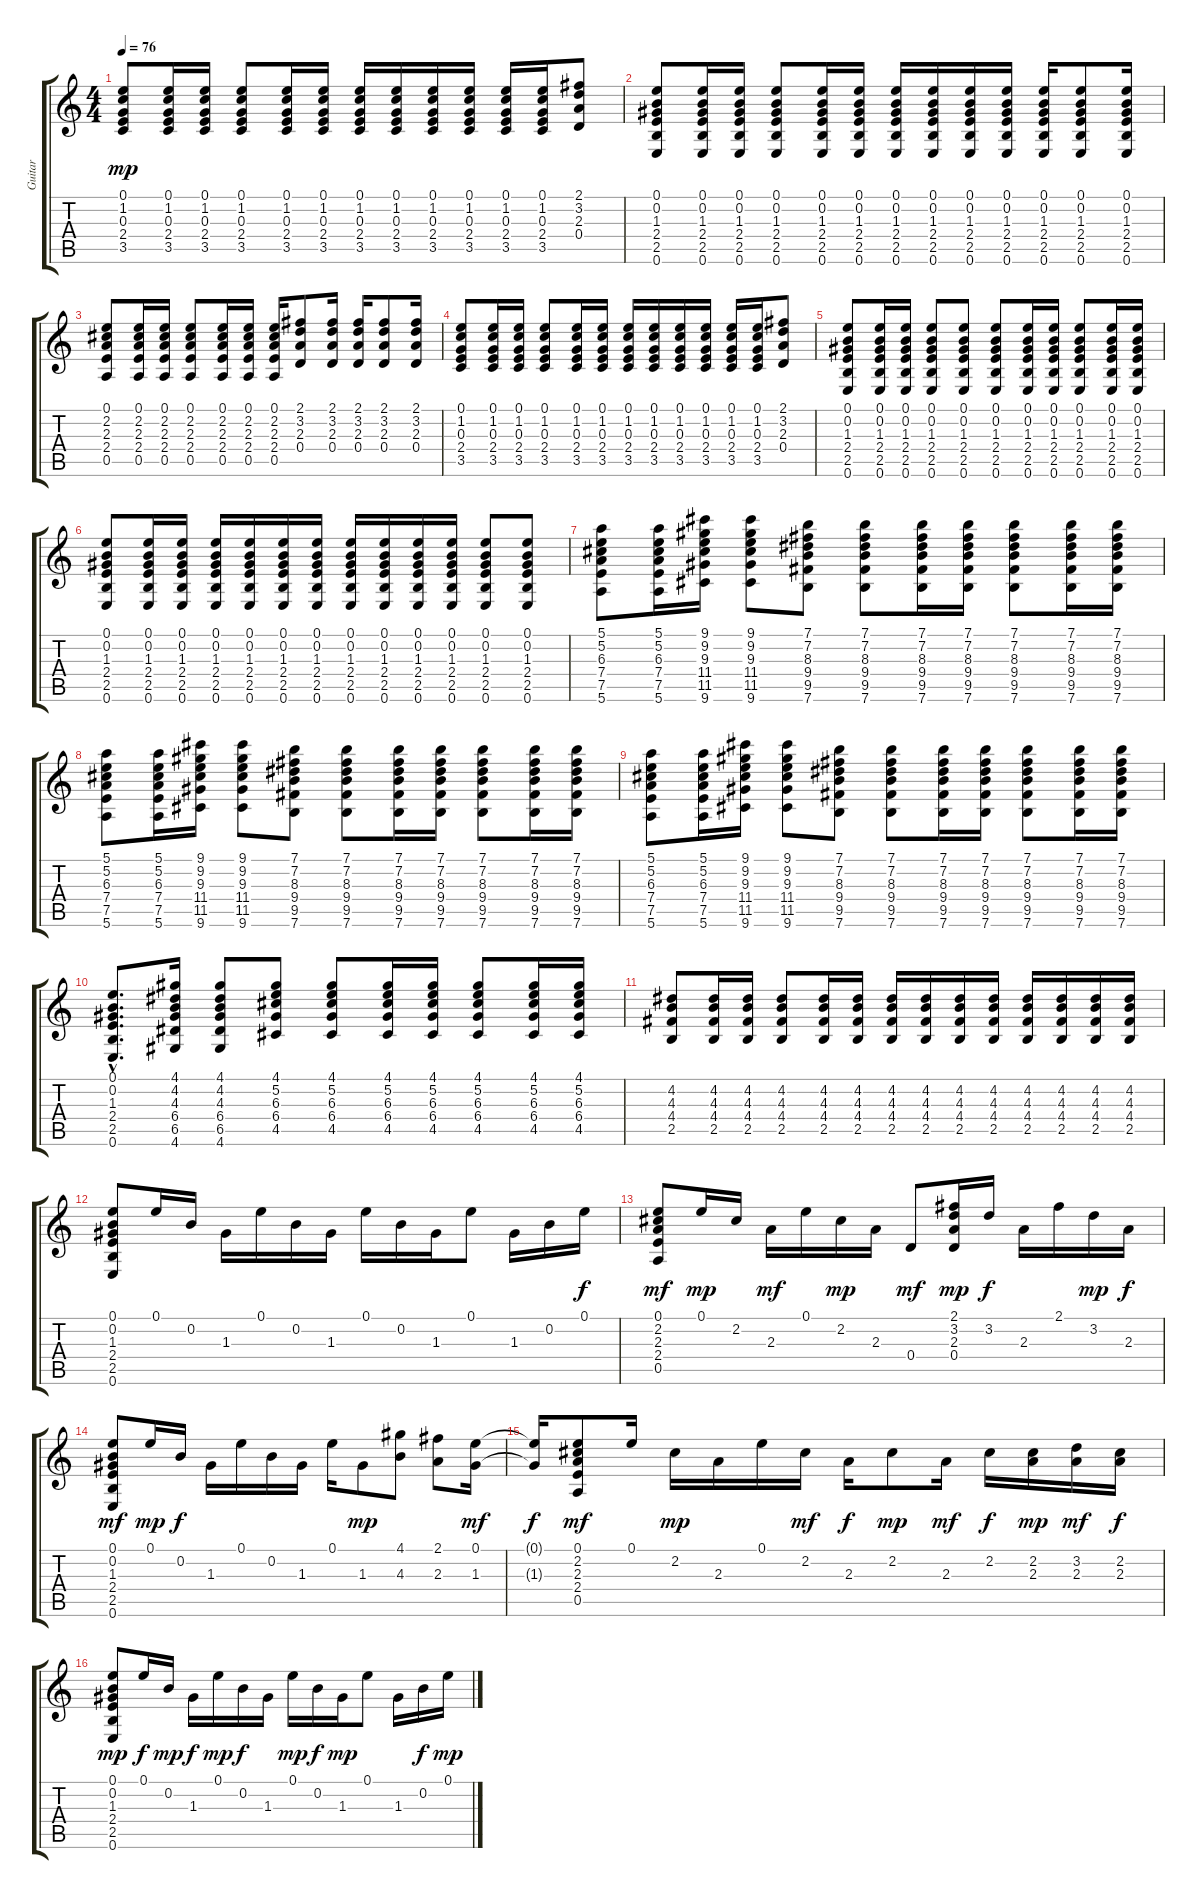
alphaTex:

\track ("Guitar" "Guitar") {instrument acousticguitarsteel}
\staff {score tabs}
\tuning (E4 B3 G3 D3 A2 E2) {hide}
\ts (4 4)
\tempo 76
\clef g2
\ks c
(0.1 1.2 0.3 2.4 3.5).8{dy mp} (0.1 1.2 0.3 2.4 3.5).16 (0.1 1.2 0.3 2.4 3.5).16 (0.1 1.2 0.3 2.4 3.5).8 (0.1 1.2 0.3 2.4 3.5).16 (0.1 1.2 0.3 2.4 3.5).16 (0.1 1.2 0.3 2.4 3.5).16 (0.1 1.2 0.3 2.4 3.5).16 (0.1 1.2 0.3 2.4 3.5).16 (0.1 1.2 0.3 2.4 3.5).16 (0.1 1.2 0.3 2.4 3.5).16 (0.1 1.2 0.3 2.4 3.5).16 (2.1 3.2 2.3 0.4).8 |
(0.1 0.2 1.3 2.4 2.5 0.6).8 (0.1 0.2 1.3 2.4 2.5 0.6).16 (0.1 0.2 1.3 2.4 2.5 0.6).16 (0.1 0.2 1.3 2.4 2.5 0.6).8 (0.1 0.2 1.3 2.4 2.5 0.6).16 (0.1 0.2 1.3 2.4 2.5 0.6).16 (0.1 0.2 1.3 2.4 2.5 0.6).16 (0.1 0.2 1.3 2.4 2.5 0.6).16 (0.1 0.2 1.3 2.4 2.5 0.6).16 (0.1 0.2 1.3 2.4 2.5 0.6).16 (0.1 0.2 1.3 2.4 2.5 0.6).16 (0.1 0.2 1.3 2.4 2.5 0.6).8 (0.1 0.2 1.3 2.4 2.5 0.6).16 |
(0.1 2.2 2.3 2.4 0.5).8 (0.1 2.2 2.3 2.4 0.5).16 (0.1 2.2 2.3 2.4 0.5).16 (0.1 2.2 2.3 2.4 0.5).8 (0.1 2.2 2.3 2.4 0.5).16 (0.1 2.2 2.3 2.4 0.5).16 (0.1 2.2 2.3 2.4 0.5).16 (2.1 3.2 2.3 0.4).8 (2.1 3.2 2.3 0.4).16 (2.1 3.2 2.3 0.4).16 (2.1 3.2 2.3 0.4).8 (2.1 3.2 2.3 0.4).16 |
(0.1 1.2 0.3 2.4 3.5).8 (0.1 1.2 0.3 2.4 3.5).16 (0.1 1.2 0.3 2.4 3.5).16 (0.1 1.2 0.3 2.4 3.5).8 (0.1 1.2 0.3 2.4 3.5).16 (0.1 1.2 0.3 2.4 3.5).16 (0.1 1.2 0.3 2.4 3.5).16 (0.1 1.2 0.3 2.4 3.5).16 (0.1 1.2 0.3 2.4 3.5).16 (0.1 1.2 0.3 2.4 3.5).16 (0.1 1.2 0.3 2.4 3.5).16 (0.1 1.2 0.3 2.4 3.5).16 (2.1 3.2 2.3 0.4).8 |
(0.1 0.2 1.3 2.4 2.5 0.6).8 (0.1 0.2 1.3 2.4 2.5 0.6).16 (0.1 0.2 1.3 2.4 2.5 0.6).16 (0.1 0.2 1.3 2.4 2.5 0.6).8 (0.1 0.2 1.3 2.4 2.5 0.6).8 (0.1 0.2 1.3 2.4 2.5 0.6).8 (0.1 0.2 1.3 2.4 2.5 0.6).16 (0.1 0.2 1.3 2.4 2.5 0.6).16 (0.1 0.2 1.3 2.4 2.5 0.6).8 (0.1 0.2 1.3 2.4 2.5 0.6).16 (0.1 0.2 1.3 2.4 2.5 0.6).16 |
(0.1 0.2 1.3 2.4 2.5 0.6).8 (0.1 0.2 1.3 2.4 2.5 0.6).16 (0.1 0.2 1.3 2.4 2.5 0.6).16 (0.1 0.2 1.3 2.4 2.5 0.6).16 (0.1 0.2 1.3 2.4 2.5 0.6).16 (0.1 0.2 1.3 2.4 2.5 0.6).16 (0.1 0.2 1.3 2.4 2.5 0.6).16 (0.1 0.2 1.3 2.4 2.5 0.6).16 (0.1 0.2 1.3 2.4 2.5 0.6).16 (0.1 0.2 1.3 2.4 2.5 0.6).16 (0.1 0.2 1.3 2.4 2.5 0.6).16 (0.1 0.2 1.3 2.4 2.5 0.6).8 (0.1 0.2 1.3 2.4 2.5 0.6).8 |
(5.1 5.2 6.3 7.4 7.5 5.6).8 (5.1 5.2 6.3 7.4 7.5 5.6).16 (9.1 9.2 9.3 11.4 11.5 9.6).16 (9.1 9.2 9.3 11.4 11.5 9.6).8 (7.1 7.2 8.3 9.4 9.5 7.6).8 (7.1 7.2 8.3 9.4 9.5 7.6).8 (7.1 7.2 8.3 9.4 9.5 7.6).16 (7.1 7.2 8.3 9.4 9.5 7.6).16 (7.1 7.2 8.3 9.4 9.5 7.6).8 (7.1 7.2 8.3 9.4 9.5 7.6).16 (7.1 7.2 8.3 9.4 9.5 7.6).16 |
(5.1 5.2 6.3 7.4 7.5 5.6).8 (5.1 5.2 6.3 7.4 7.5 5.6).16 (9.1 9.2 9.3 11.4 11.5 9.6).16 (9.1 9.2 9.3 11.4 11.5 9.6).8 (7.1 7.2 8.3 9.4 9.5 7.6).8 (7.1 7.2 8.3 9.4 9.5 7.6).8 (7.1 7.2 8.3 9.4 9.5 7.6).16 (7.1 7.2 8.3 9.4 9.5 7.6).16 (7.1 7.2 8.3 9.4 9.5 7.6).8 (7.1 7.2 8.3 9.4 9.5 7.6).16 (7.1 7.2 8.3 9.4 9.5 7.6).16 |
(5.1 5.2 6.3 7.4 7.5 5.6).8 (5.1 5.2 6.3 7.4 7.5 5.6).16 (9.1 9.2 9.3 11.4 11.5 9.6).16 (9.1 9.2 9.3 11.4 11.5 9.6).8 (7.1 7.2 8.3 9.4 9.5 7.6).8 (7.1 7.2 8.3 9.4 9.5 7.6).8 (7.1 7.2 8.3 9.4 9.5 7.6).16 (7.1 7.2 8.3 9.4 9.5 7.6).16 (7.1 7.2 8.3 9.4 9.5 7.6).8 (7.1 7.2 8.3 9.4 9.5 7.6).16 (7.1 7.2 8.3 9.4 9.5 7.6).16 |
(0.1{hac} 0.2{hac} 1.3{hac} 2.4{hac} 2.5{hac} 0.6{hac}).8{d} (4.1 4.2 4.3 6.4 6.5 4.6).16 (4.1 4.2 4.3 6.4 6.5 4.6).8 (4.1 5.2 6.3 6.4 4.5).8 (4.1 5.2 6.3 6.4 4.5).8 (4.1 5.2 6.3 6.4 4.5).16 (4.1 5.2 6.3 6.4 4.5).16 (4.1 5.2 6.3 6.4 4.5).8 (4.1 5.2 6.3 6.4 4.5).16 (4.1 5.2 6.3 6.4 4.5).16 |
(4.2 4.3 4.4 2.5).8 (4.2 4.3 4.4 2.5).16 (4.2 4.3 4.4 2.5).16 (4.2 4.3 4.4 2.5).8 (4.2 4.3 4.4 2.5).16 (4.2 4.3 4.4 2.5).16 (4.2 4.3 4.4 2.5).16 (4.2 4.3 4.4 2.5).16 (4.2 4.3 4.4 2.5).16 (4.2 4.3 4.4 2.5).16 (4.2 4.3 4.4 2.5).16 (4.2 4.3 4.4 2.5).16 (4.2 4.3 4.4 2.5).16 (4.2 4.3 4.4 2.5).16 |
(0.1 0.2 1.3 2.4 2.5 0.6).8 0.1.16 0.2.16 1.3.16 0.1.16 0.2.16 1.3.16 0.1.16 0.2.16 1.3.16 0.1.8 1.3.16 0.2.16 0.1.16{dy f} |
(0.1 2.2 2.3 2.4 0.5).8{dy mf} 0.1.16{dy mp} 2.2.16 2.3.16{dy mf} 0.1.16 2.2.16{dy mp} 2.3.16 0.4.8{dy mf} (2.1 3.2 2.3 0.4).16{dy mp} 3.2.16{dy f} 2.3.16 2.1.16 3.2.16{dy mp} 2.3.16{dy f} |
(0.1 0.2 1.3 2.4 2.5 0.6).8{dy mf} 0.1.16{dy mp} 0.2.16{dy f} 1.3.16 0.1.16 0.2.16 1.3.16 0.1.16 1.3.8{dy mp} (4.1 4.3).8 (2.1 2.3).8 (0.1 1.3).16{dy mf} |
(0.1{t} 1.3{t}).16{dy f} (0.1 2.2 2.3 2.4 0.5).8{dy mf} 0.1.16 2.2.16{dy mp} 2.3.16 0.1.16 2.2.16{dy mf} 2.3.16{dy f} 2.2.8{dy mp} 2.3.16{dy mf} 2.2.16{dy f} (2.2 2.3).16{dy mp} (3.2 2.3).16{dy mf} (2.2 2.3).16{dy f} |
(0.1 0.2 1.3 2.4 2.5 0.6).8{dy mp} 0.1.16{dy f} 0.2.16{dy mp} 1.3.16{dy f} 0.1.16{dy mp} 0.2.16{dy f} 1.3.16 0.1.16{dy mp} 0.2.16{dy f} 1.3.16{dy mp} 0.1.8 1.3.16 0.2.16{dy f} 0.1.16{dy mp}
